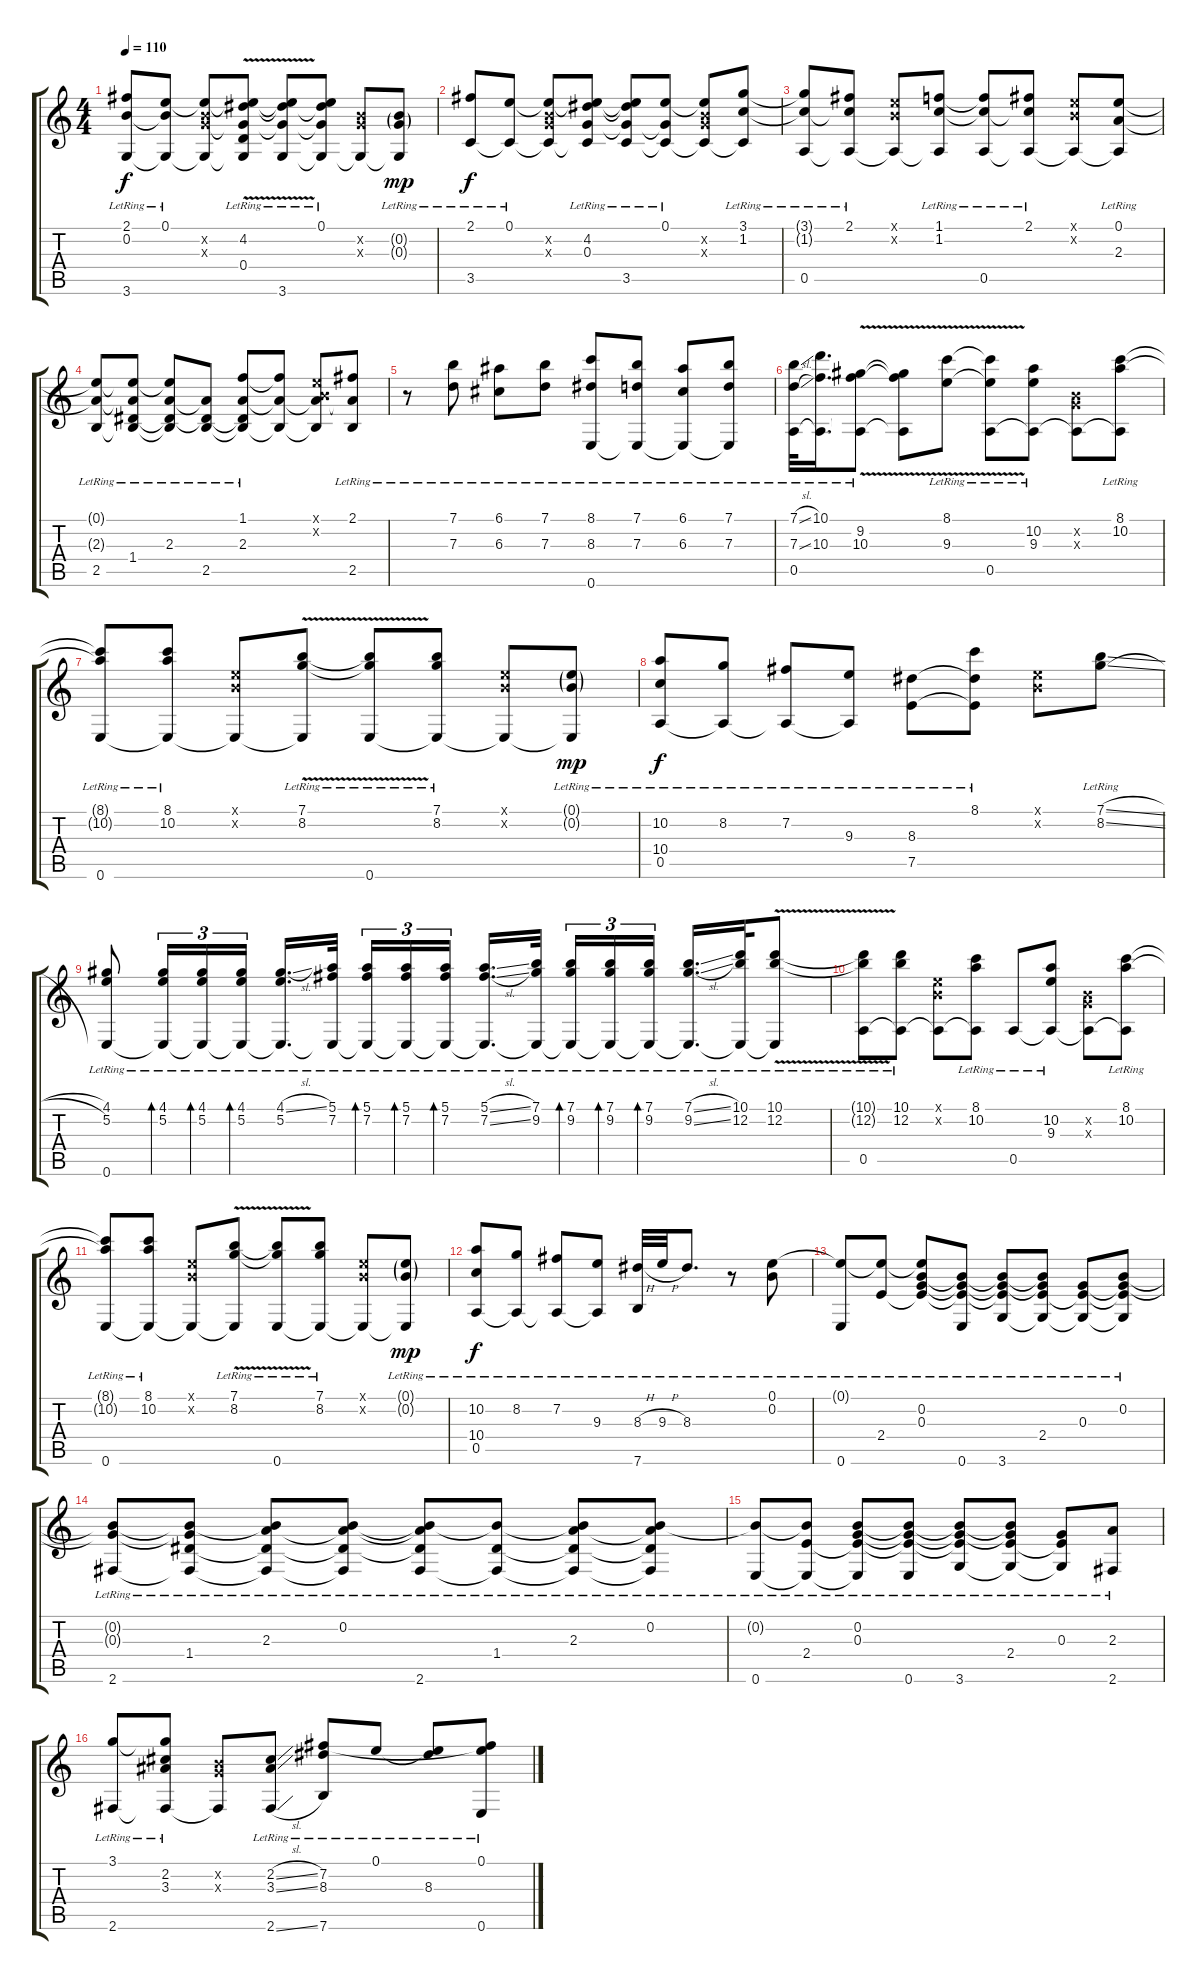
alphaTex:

\track "" {instrument acousticguitarsteel}
\staff {score tabs}
\tuning (E4 B3 G3 D3 A2 E2) {hide}
\ts (4 4)
\tempo 110
\clef g2
\ks c
(2.1{t} 0.2{t} 3.6{lr}).8{dy f} (0.1{lr} 0.2{t} 3.6{t}).8 (0.1{t} 0.2{x} 0.3{x} 3.6{t}).8 (0.1{t} 4.2{v lr} 0.3{t} 0.4{t} 3.6{t}).8 (0.1{t} 4.2{t} 0.3{t} 3.6{lr}).8 (0.1{lr} 4.2{t} 0.3{t} 3.6{t}).8 (0.2{x} 0.3{x} 3.6{t}).8 (0.2{g lr} 0.3{g lr} 3.6{t}).8{dy mp} |
(2.1{lr} 3.5{lr}).8{dy f} (0.1{lr} 3.5{t}).8 (0.1{t} 0.2{x} 0.3{x} 3.5{t}).8 (0.1{t} 4.2{lr} 0.3{lr} 3.5{t}).8 (0.1{t} 4.2{t} 0.3{t} 3.5{lr}).8 (0.1{lr} 0.3{t} 3.5{t}).8 (0.1{t} 0.2{x} 0.3{x} 3.5{t}).8 (3.1{lr} 1.2{lr} 3.5{t}).8 |
(3.1{t} 1.2{t} 0.5{lr}).8 (2.1{lr} 1.2{t} 0.5{t}).8 (0.1{x} 0.2{x} 0.5{t}).8 (1.1{lr} 1.2{lr} 0.5{t}).8 (1.1{t} 1.2{t} 0.5{lr}).8 (2.1{lr} 1.2{t} 0.5{t}).8 (0.1{x} 0.2{x} 0.5{t}).8 (0.1{lr} 2.3{lr} 0.5{t}).8 |
(0.1{t} 2.3{t} 2.5{lr}).8 (0.1{t} 2.3{t} 1.4{lr} 2.5{t}).8 (0.1{t} 2.3{lr} 1.4{t} 2.5{t}).8 (2.3{t} 1.4{t} 2.5{lr}).8 (1.1{lr} 2.3{lr} 1.4{t} 2.5{t}).8 (1.1{t} 2.3{t} 2.5{t}).8 (0.1{x} 0.2{x} 2.3{t} 2.5{t}).8 (2.1{lr} 2.3{t} 2.5{lr}).8 |
r.8 (7.1{lr} 7.3{lr}).8 (6.1{lr} 6.3{lr}).8 (7.1{lr} 7.3{lr}).8 (8.1{lr} 8.3{lr} 0.6{lr}).8 (7.1{lr} 7.3{lr} 0.6{t}).8 (6.1{lr} 6.3{lr} 0.6{t}).8 (7.1{lr} 7.3{lr} 0.6{t}).8 |
(7.1{sl lr} 7.3{sl lr} 0.5{lr}).32 (10.1{lr} 10.3{lr} 0.5{t}).16{d} (9.2{lr} 10.3{v lr} 0.5{t}).8 (9.2{t} 10.3{t} 0.5{t}).8 (8.1{lr} 9.3{v lr}).8 (8.1{t} 9.3{t} 0.5{lr}).8 (10.2{lr} 9.3{lr} 0.5{t}).8 (0.2{x} 0.3{x} 0.5{t}).8 (8.1{lr} 10.2{lr} 0.5{t}).8 |
(8.1{t} 10.2{t} 0.6{lr}).8 (8.1{lr} 10.2{lr} 0.6{t}).8 (0.1{x} 0.2{x} 0.6{t}).8 (7.1{v lr} 8.2{lr} 0.6{t}).8 (7.1{t} 8.2{t} 0.6{lr}).8 (7.1{lr} 8.2{lr} 0.6{t}).8 (0.1{x} 0.2{x} 0.6{t}).8 (0.1{g lr} 0.2{g lr} 0.6{t}).8{dy mp} |
(10.2{lr} 10.4{lr} 0.5{lr}).8{dy f} (8.2{lr} 0.5{t}).8 (7.2{lr} 0.5{t}).8 (9.3{lr} 0.5{t}).8 (8.3{lr} 7.5{lr}).8 (8.1{lr} 8.3{t} 7.5{t}).8 (0.1{x} 0.2{x}).8 (7.1{sl lr} 8.2{sl lr}).8 |
(4.1{lr} 5.2{lr} 0.6{lr}).8 (4.1{lr} 5.2{lr} 0.6{t}).16{tu (3 2) bd 60} (4.1{lr} 5.2{lr} 0.6{t}).16{tu (3 2) bd 60} (4.1{lr} 5.2{lr} 0.6{t}).16{tu (3 2) bd 60} (4.1{sl lr} 5.2{lr} 0.6{t}).16{d} (5.1{lr} 7.2{lr} 0.6{t}).32{beam splitsecondary} (5.1{lr} 7.2{lr} 0.6{t}).16{tu (3 2) bd 60} (5.1{lr} 7.2{lr} 0.6{t}).16{tu (3 2) bd 60} (5.1{lr} 7.2{lr} 0.6{t}).16{tu (3 2) bd 60} (5.1{sl lr} 7.2{sl lr} 0.6{t}).16{d} (7.1{lr} 9.2{lr} 0.6{t}).32{beam splitsecondary} (7.1{lr} 9.2{lr} 0.6{t}).16{tu (3 2) bd 60} (7.1{lr} 9.2{lr} 0.6{t}).16{tu (3 2) bd 60} (7.1{lr} 9.2{lr} 0.6{t}).16{tu (3 2) bd 60} (7.1{sl lr} 9.2{sl lr} 0.6{t}).16{d} (10.1{lr} 12.2{lr} 0.6{t}).32 (10.1{v lr} 12.2{lr} 0.6{t}).8 |
(10.1{t} 12.2{t} 0.5{lr}).8 (10.1{lr} 12.2{lr} 0.5{t}).8 (0.1{x} 0.2{x} 0.5{t}).8 (8.1{lr} 10.2{lr} 0.5{t}).8 0.5{lr}.8 (10.2{lr} 9.3{lr} 0.5{t}).8 (0.2{x} 0.3{x} 0.5{t}).8 (8.1{lr} 10.2{lr} 0.5{t}).8 |
(8.1{t} 10.2{t} 0.6{lr}).8 (8.1{lr} 10.2{lr} 0.6{t}).8 (0.1{x} 0.2{x} 0.6{t}).8 (7.1{v lr} 8.2{lr} 0.6{t}).8 (7.1{t} 8.2{t} 0.6{lr}).8 (7.1{lr} 8.2{lr} 0.6{t}).8 (0.1{x} 0.2{x} 0.6{t}).8 (0.1{g lr} 0.2{g lr} 0.6{t}).8{dy mp} |
(10.2{lr} 10.4{lr} 0.5{lr}).8{dy f} (8.2{lr} 0.5{t}).8 (7.2{lr} 0.5{t}).8 (9.3{lr} 0.5{t}).8 (8.3{h lr} 7.6{lr}).32 9.3{h lr}.32 8.3{lr}.8{d} r.8 (0.1{lr} 0.2{lr}).8 |
(0.1{t} 0.6{lr}).8 (0.1{t} 2.4{lr}).8 (0.1{t} 0.2{lr} 0.3{lr} 2.4{t}).8 (0.2{t} 0.3{t} 2.4{t} 0.6{lr}).8 (0.2{t} 0.3{t} 2.4{t} 3.6{lr}).8 (0.2{t} 0.3{t} 2.4{lr} 3.6{t}).8 (0.3{lr} 2.4{t} 3.6{t}).8 (0.2{lr} 0.3{t} 2.4{t} 3.6{t}).8 |
(0.2{t} 0.3{t} 2.6{lr}).8 (0.2{t} 0.3{t} 1.4{lr} 2.6{t}).8 (0.2{t} 2.3{lr} 1.4{t} 2.6{t}).8 (0.2{lr} 2.3{t} 1.4{t} 2.6{t}).8 (0.2{t} 2.3{t} 1.4{t} 2.6{lr}).8 (0.2{t} 1.4{lr} 2.6{t}).8 (0.2{t} 2.3{lr} 1.4{t} 2.6{t}).8 (0.2{lr} 2.3{t} 1.4{t} 2.6{t}).8 |
(0.2{t} 0.6{lr}).8 (0.2{t} 2.4{lr} 0.6{t}).8 (0.2{lr} 0.3{lr} 2.4{t} 0.6{t}).8 (0.2{t} 0.3{t} 2.4{t} 0.6{lr}).8 (0.2{t} 0.3{t} 2.4{t} 3.6{lr}).8 (0.2{t} 0.3{t} 2.4{lr} 3.6{t}).8 (0.3{lr} 2.4{t} 3.6{t}).8 (2.3{lr} 2.6{lr}).8 |
(3.1{lr} 2.6{lr}).8 (3.1{t} 2.2{lr} 3.3{lr} 2.6{t}).8 (0.2{x} 0.3{x} 2.6{t}).8 (2.2{sl lr} 3.3{sl lr} 2.6{sl lr}).8 (7.2{lr} 8.3{lr} 7.6{lr}).8 0.1{lr}.8 (0.1{t} 8.3{lr}).8 (0.1{lr} 7.2{t} 0.6{lr}).8
